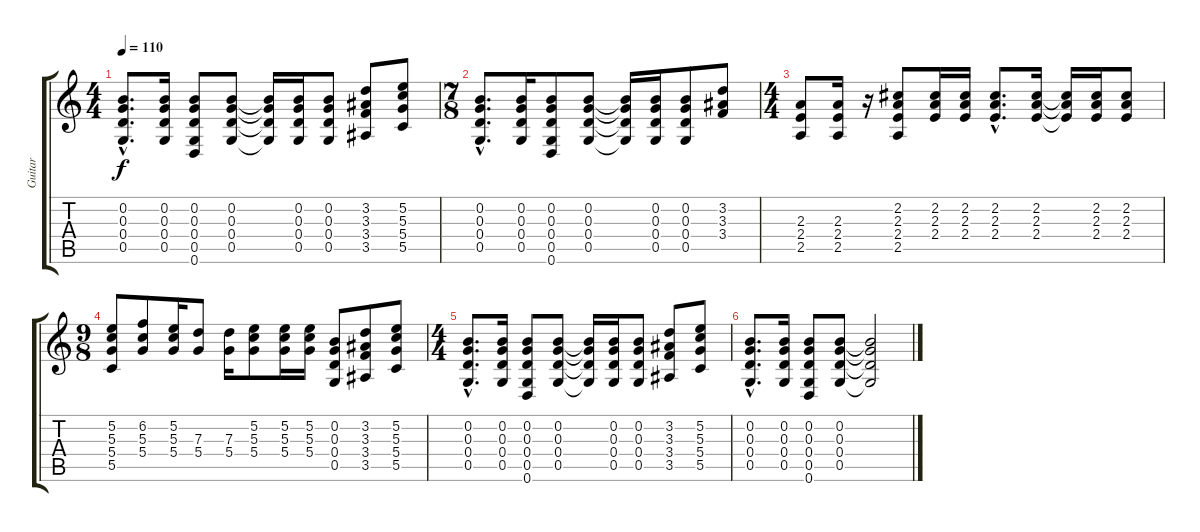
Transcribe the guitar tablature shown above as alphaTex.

\track ("Guitar" "Guitar") {instrument acousticguitarsteel}
\staff {score tabs}
\tuning (D4 B3 G3 D3 G2 D2) {hide}
\ts (4 4)
\tempo 110
\clef g2
\ks c
(0.2{hac} 0.3{hac} 0.4{hac} 0.5{hac}).8{d dy f} (0.2 0.3 0.4 0.5).16 (0.2 0.3 0.4 0.5 0.6).8 (0.2 0.3 0.4 0.5).8 (0.2{t} 0.3{t} 0.4{t} 0.5{t}).16 (0.2 0.3 0.4 0.5).16 (0.2 0.3 0.4 0.5).8 (3.2 3.3 3.4 3.5).8 (5.2 5.3 5.4 5.5).8 |
\ts (7 8)
(0.2{hac} 0.3{hac} 0.4{hac} 0.5{hac}).8{d} (0.2 0.3 0.4 0.5).16 (0.2 0.3 0.4 0.5 0.6).8 (0.2 0.3 0.4 0.5).8 (0.2{t} 0.3{t} 0.4{t} 0.5{t}).16 (0.2 0.3 0.4 0.5).16 (0.2 0.3 0.4 0.5).8 (3.2 3.3 3.4).8 |
\ts (4 4)
(2.3 2.4 2.5).8 (2.3 2.4 2.5).16 r.16 (2.2 2.3 2.4 2.5).8 (2.2 2.3 2.4).16 (2.2 2.3 2.4).16 (2.2{hac} 2.3{hac} 2.4{hac}).8{d} (2.2 2.3 2.4).16 (2.2{t} 2.3{t} 2.4{t}).16 (2.2 2.3 2.4).16 (2.2 2.3 2.4).8 |
\ts (9 8)
(5.2 5.3 5.4 5.5).8 (6.2 5.3 5.4).8 (5.2 5.3 5.4).16 (7.3 5.4).8 (7.3 5.4).16 (5.2 5.3 5.4).8 (5.2 5.3 5.4).16 (5.2 5.3 5.4).16 (0.2 0.3 0.4 0.5).8 (3.2 3.3 3.4 3.5).8 (5.2 5.3 5.4 5.5).8 |
\ts (4 4)
(0.2{hac} 0.3{hac} 0.4{hac} 0.5{hac}).8{d} (0.2 0.3 0.4 0.5).16 (0.2 0.3 0.4 0.5 0.6).8 (0.2 0.3 0.4 0.5).8 (0.2{t} 0.3{t} 0.4{t} 0.5{t}).16 (0.2 0.3 0.4 0.5).16 (0.2 0.3 0.4 0.5).8 (3.2 3.3 3.4 3.5).8 (5.2 5.3 5.4 5.5).8 |
(0.2{hac} 0.3{hac} 0.4{hac} 0.5{hac}).8{d} (0.2 0.3 0.4 0.5).16 (0.2 0.3 0.4 0.5 0.6).8 (0.2 0.3 0.4 0.5).8 (0.2{t} 0.3{t} 0.4{t} 0.5{t}).2
